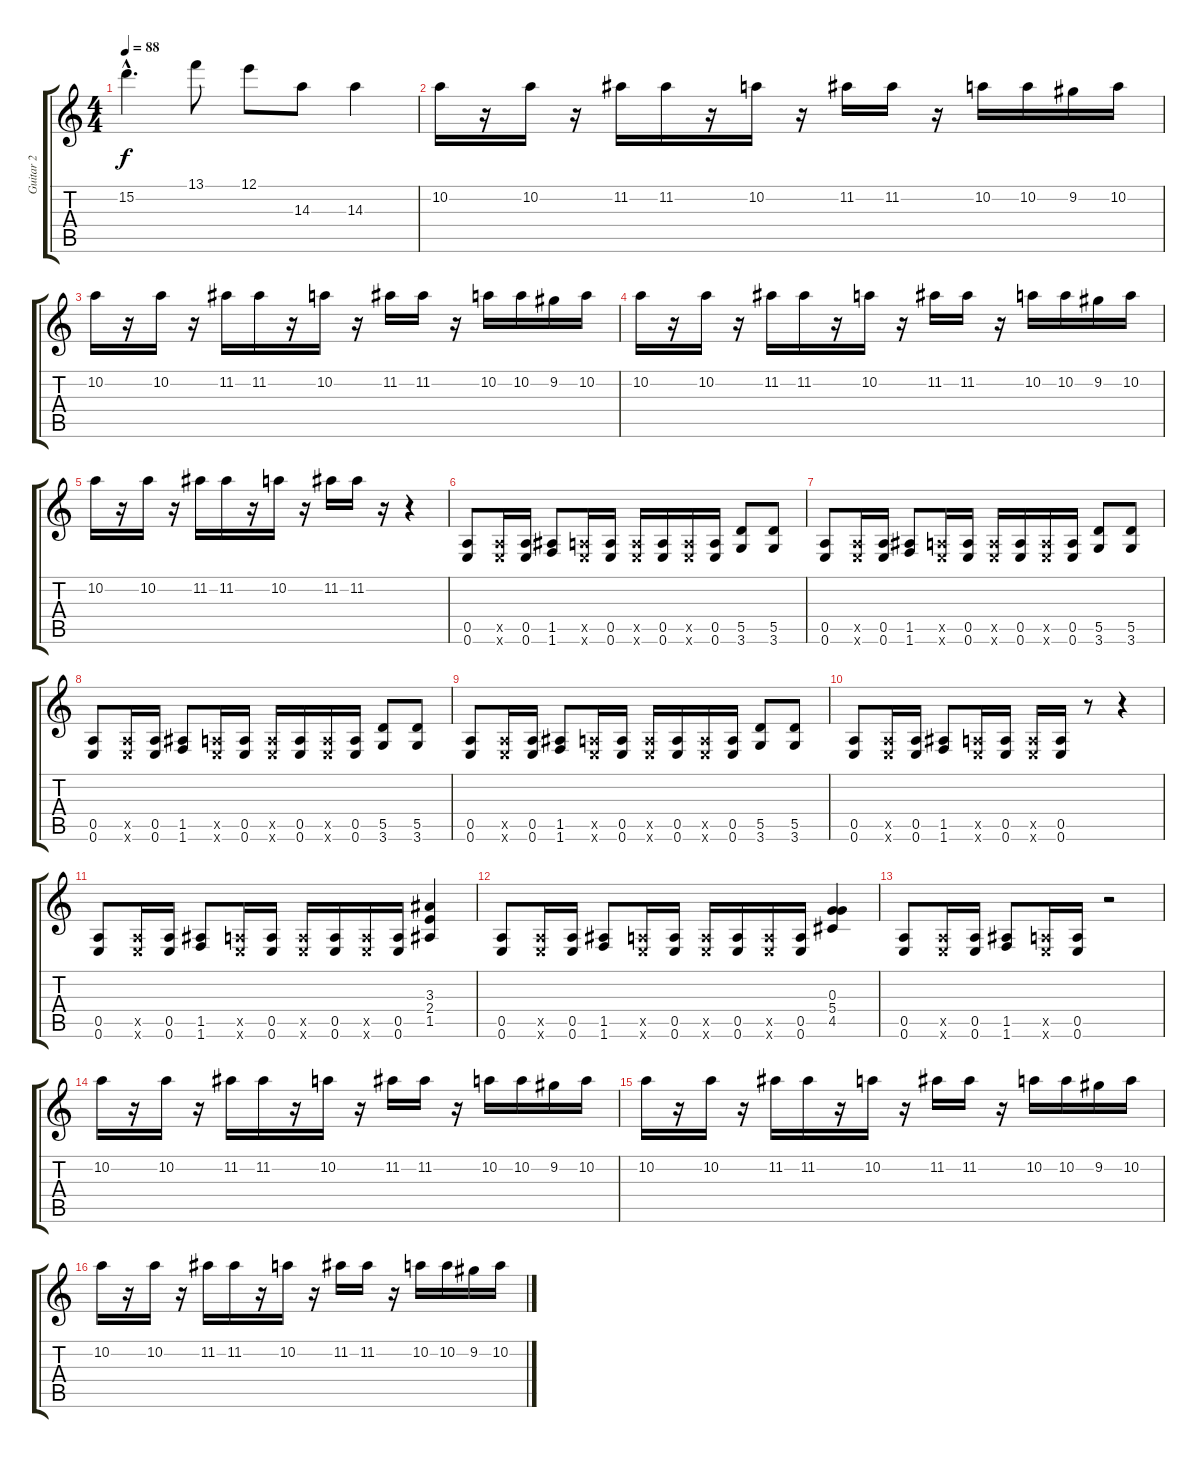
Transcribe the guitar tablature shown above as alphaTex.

\track ("Guitar 2" "Guitar 2") {instrument distortionguitar}
\staff {score tabs}
\tuning (E4 B3 G3 D3 A2 E2) {hide}
\ts (4 4)
\tempo 88
\clef g2
\ks c
15.2{hac t}.4{d dy f} 13.1.8 12.1.8 14.3.8 14.3.4 |
10.2.16 r.16 10.2.16 r.16 11.2.16 11.2.16 r.16 10.2.16 r.16 11.2.16 11.2.16 r.16 10.2.16 10.2.16 9.2.16 10.2.16 |
10.2.16 r.16 10.2.16 r.16 11.2.16 11.2.16 r.16 10.2.16 r.16 11.2.16 11.2.16 r.16 10.2.16 10.2.16 9.2.16 10.2.16 |
10.2.16 r.16 10.2.16 r.16 11.2.16 11.2.16 r.16 10.2.16 r.16 11.2.16 11.2.16 r.16 10.2.16 10.2.16 9.2.16 10.2.16 |
10.2.16 r.16 10.2.16 r.16 11.2.16 11.2.16 r.16 10.2.16 r.16 11.2.16 11.2.16 r.16 r.4 |
(0.5 0.6).8 (0.5{x} 0.6{x}).16 (0.5 0.6).16 (1.5 1.6).8 (0.5{x} 0.6{x}).16 (0.5 0.6).16 (0.5{x} 0.6{x}).16 (0.5 0.6).16 (0.5{x} 0.6{x}).16 (0.5 0.6).16 (5.5 3.6).8 (5.5 3.6).8 |
(0.5 0.6).8 (0.5{x} 0.6{x}).16 (0.5 0.6).16 (1.5 1.6).8 (0.5{x} 0.6{x}).16 (0.5 0.6).16 (0.5{x} 0.6{x}).16 (0.5 0.6).16 (0.5{x} 0.6{x}).16 (0.5 0.6).16 (5.5 3.6).8 (5.5 3.6).8 |
(0.5 0.6).8 (0.5{x} 0.6{x}).16 (0.5 0.6).16 (1.5 1.6).8 (0.5{x} 0.6{x}).16 (0.5 0.6).16 (0.5{x} 0.6{x}).16 (0.5 0.6).16 (0.5{x} 0.6{x}).16 (0.5 0.6).16 (5.5 3.6).8 (5.5 3.6).8 |
(0.5 0.6).8 (0.5{x} 0.6{x}).16 (0.5 0.6).16 (1.5 1.6).8 (0.5{x} 0.6{x}).16 (0.5 0.6).16 (0.5{x} 0.6{x}).16 (0.5 0.6).16 (0.5{x} 0.6{x}).16 (0.5 0.6).16 (5.5 3.6).8 (5.5 3.6).8 |
(0.5 0.6).8 (0.5{x} 0.6{x}).16 (0.5 0.6).16 (1.5 1.6).8 (0.5{x} 0.6{x}).16 (0.5 0.6).16 (0.5{x} 0.6{x}).16 (0.5 0.6).16 r.8 r.4 |
(0.5 0.6).8 (0.5{x} 0.6{x}).16 (0.5 0.6).16 (1.5 1.6).8 (0.5{x} 0.6{x}).16 (0.5 0.6).16 (0.5{x} 0.6{x}).16 (0.5 0.6).16 (0.5{x} 0.6{x}).16 (0.5 0.6).16 (3.3 2.4 1.5).4 |
(0.5 0.6).8 (0.5{x} 0.6{x}).16 (0.5 0.6).16 (1.5 1.6).8 (0.5{x} 0.6{x}).16 (0.5 0.6).16 (0.5{x} 0.6{x}).16 (0.5 0.6).16 (0.5{x} 0.6{x}).16 (0.5 0.6).16 (0.3 5.4 4.5).4 |
(0.5 0.6).8 (0.5{x} 0.6{x}).16 (0.5 0.6).16 (1.5 1.6).8 (0.5{x} 0.6{x}).16 (0.5 0.6).16 r.2 |
10.2.16 r.16 10.2.16 r.16 11.2.16 11.2.16 r.16 10.2.16 r.16 11.2.16 11.2.16 r.16 10.2.16 10.2.16 9.2.16 10.2.16 |
10.2.16 r.16 10.2.16 r.16 11.2.16 11.2.16 r.16 10.2.16 r.16 11.2.16 11.2.16 r.16 10.2.16 10.2.16 9.2.16 10.2.16 |
10.2.16 r.16 10.2.16 r.16 11.2.16 11.2.16 r.16 10.2.16 r.16 11.2.16 11.2.16 r.16 10.2.16 10.2.16 9.2.16 10.2.16
